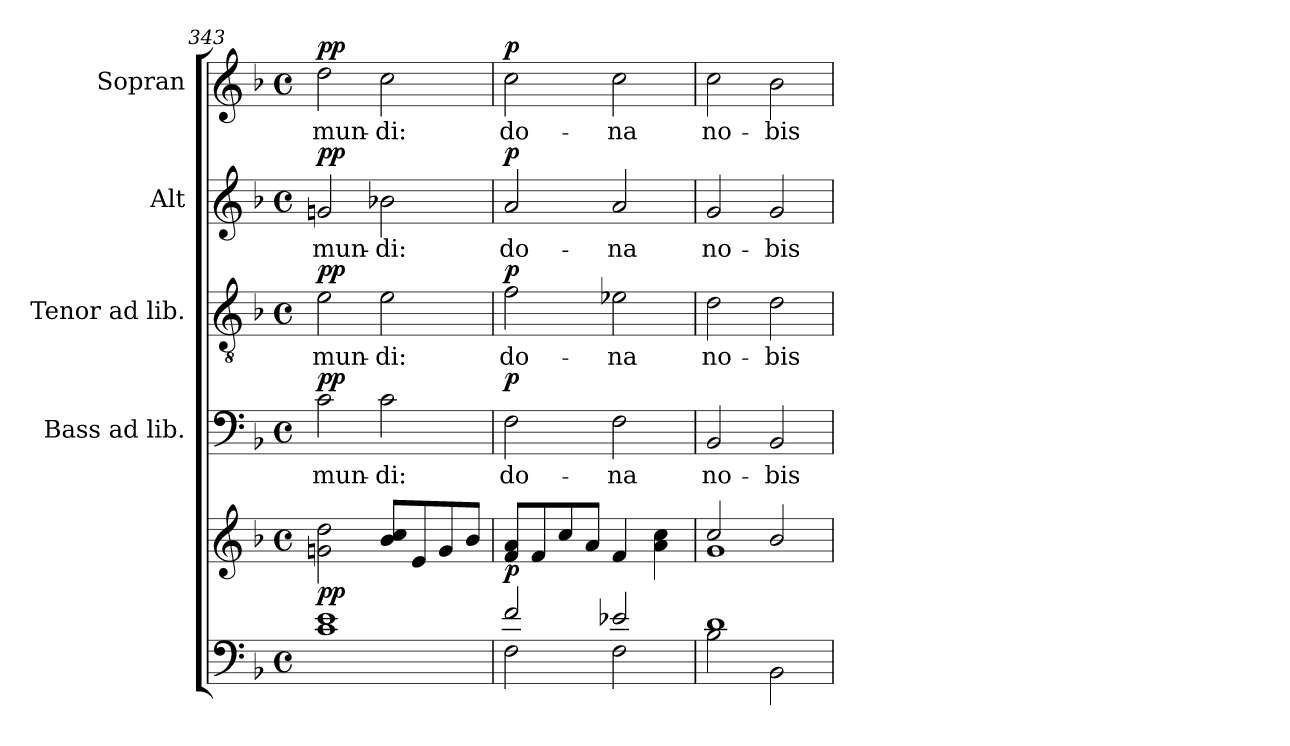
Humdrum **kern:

**kern	**kern	**dynam	**kern	**text	**dynam	**kern	**text	**dynam	**kern	**text	**dynam	**kern	**text	**dynam
*part5	*part5	*part5	*part4	*part4	*part4	*part3	*part3	*part3	*part2	*part2	*part2	*part1	*part1	*part1
*staff6	*staff5	*staff5/6	*staff4	*staff4	*staff4	*staff3	*staff3	*staff3	*staff2	*staff2	*staff2	*staff1	*staff1	*staff1
*	*	*	*I"Bass ad lib.	*	*	*I"Tenor ad lib.	*	*	*I"Alt	*	*	*I"Sopran	*	*
*	*	*	*I'B.	*	*	*I'T.	*	*	*I'A.	*	*	*I'S.	*	*
*clefF4	*clefG2	*	*clefF4	*	*	*clefGv2	*	*	*clefG2	*	*	*clefG2	*	*
*k[b-]	*k[b-]	*	*k[b-]	*	*	*k[b-]	*	*	*k[b-]	*	*	*k[b-]	*	*
*F:	*F:	*	*F:	*	*	*F:	*	*	*F:	*	*	*F:	*	*
*M4/4	*M4/4	*	*M4/4	*	*	*M4/4	*	*	*M4/4	*	*	*M4/4	*	*
*met(c)	*met(c)	*	*met(c)	*	*	*met(c)	*	*	*met(c)	*	*	*met(c)	*	*
=343	=343	=343	=343	=343	=343	=343	=343	=343	=343	=343	=343	=343	=343	=343
*^	*	*	*	*	*	*	*	*	*	*	*	*	*	*
!	!	!	!LO:DY:b	!	!LO:LY:b	!LO:DY:a	!	!LO:LY:b	!LO:DY:a	!	!LO:LY:b	!LO:DY:a	!	!LO:LY:b	!LO:DY:a
1e	1c	2gn\ 2dd\	pp	2c\	mun-	pp	2e\	mun-	pp	2gn/	mun-	pp	2dd\	mun-	pp
!	!	!	!	!	!LO:LY:b	!	!	!LO:LY:b	!	!	!LO:LY:b	!	!	!LO:LY:b	!
.	.	8b-/ 8cc/L	.	2c\	-di:	.	2e\	-di:	.	2b-X\	-di:	.	2cc\	-di:	.
.	.	8e/	.	.	.	.	.	.	.	.	.	.	.	.	.
.	.	8g/	.	.	.	.	.	.	.	.	.	.	.	.	.
.	.	8b-/J	.	.	.	.	.	.	.	.	.	.	.	.	.
!!LO:LB:g=z
=344	=344	=344	=344	=344	=344	=344	=344	=344	=344	=344	=344	=344	=344	=344	=344
!	!	!	!LO:DY:b	!	!LO:LY:b	!LO:DY:a	!	!LO:LY:b	!LO:DY:a	!	!LO:LY:b	!LO:DY:a	!	!LO:LY:b	!LO:DY:a
2f/	2F\	8f/ 8a/L	p	2F\	do-	p	2f\	do-	p	2a/	do-	p	2cc\	do-	p
.	.	8f/	.	.	.	.	.	.	.	.	.	.	.	.	.
.	.	8cc/	.	.	.	.	.	.	.	.	.	.	.	.	.
.	.	8a/J	.	.	.	.	.	.	.	.	.	.	.	.	.
!	!	!	!	!	!LO:LY:b	!	!	!LO:LY:b	!	!	!LO:LY:b	!	!	!LO:LY:b	!
2e-X/	2F\	4f/	.	2F\	-na	.	2e-X\	-na	.	2a/	-na	.	2cc\	-na	.
.	.	4a\ 4cc\	.	.	.	.	.	.	.	.	.	.	.	.	.
=345	=345	=345	=345	=345	=345	=345	=345	=345	=345	=345	=345	=345	=345	=345	=345
*	*	*^	*	*	*	*	*	*	*	*	*	*	*	*	*
!	!	!	!	!	!	!LO:LY:b	!	!	!LO:LY:b	!	!	!LO:LY:b	!	!	!LO:LY:b	!
1d	2B-\	2cc/	1g	.	2BB-/	no-	.	2d\	no-	.	2g/	no-	.	2cc\	no-	.
!	!	!	!	!	!	!LO:LY:b	!	!	!LO:LY:b	!	!	!LO:LY:b	!	!	!LO:LY:b	!
.	2BB-\	2b-/	.	.	2BB-/	-bis	.	2d\	-bis	.	2g/	-bis	.	2b-\	-bis	.
*v	*v	*	*	*	*	*	*	*	*	*	*	*	*	*	*	*
*	*v	*v	*	*	*	*	*	*	*	*	*	*	*	*	*
=	=	=	=	=	=	=	=	=	=	=	=	=	=	=
*-	*-	*-	*-	*-	*-	*-	*-	*-	*-	*-	*-	*-	*-	*-
